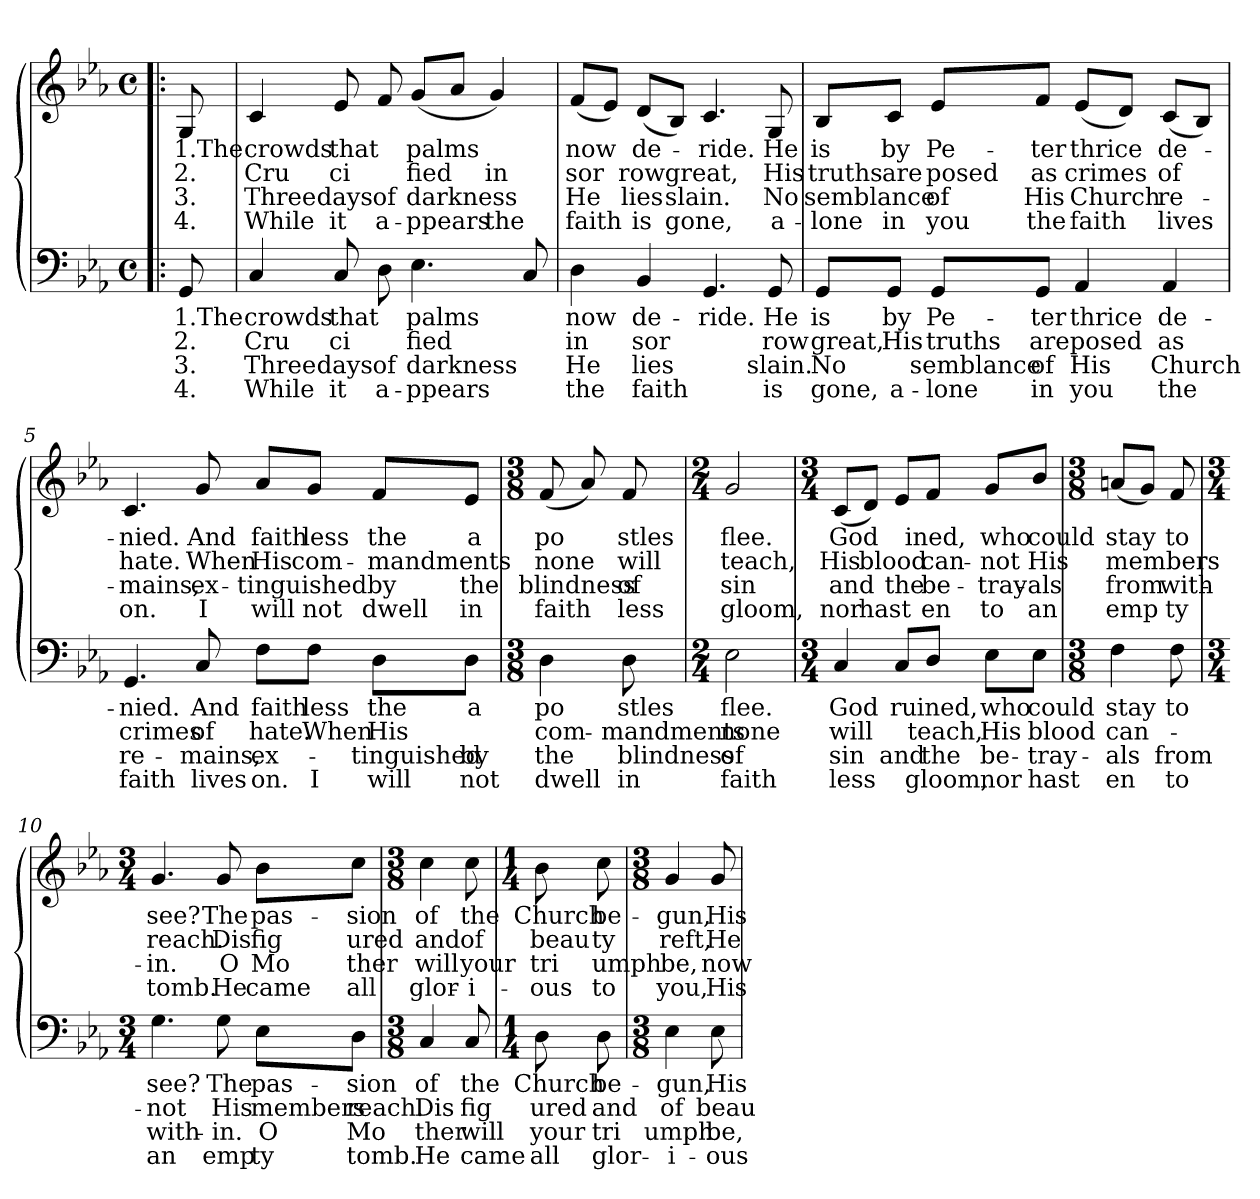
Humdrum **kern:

**kern	**text	**text	**text	**text	**kern	**text	**text	**text	**text
*part2	*part2	*part2	*part2	*part2	*part1	*part1	*part1	*part1	*part1
*staff2	*staff2	*staff2	*staff2	*staff2	*staff1	*staff1	*staff1	*staff1	*staff1
*clefF4	*	*	*	*	*clefG2	*	*	*	*
*k[b-e-a-]	*	*	*	*	*k[b-e-a-]	*	*	*	*
*E-:	*	*	*	*	*E-:	*	*	*	*
*M4/4	*	*	*	*	*M4/4	*	*	*	*
*met(c)	*	*	*	*	*met(c)	*	*	*	*
=1!|:	=1!|:	=1!|:	=1!|:	=1!|:	=1!|:	=1!|:	=1!|:	=1!|:	=1!|:
!	!LO:LY:a:rj	!LO:LY:a:rj	!LO:LY:a:rj	!LO:LY:a:rj	!	!LO:LY:b:rj	!LO:LY:b:rj	!LO:LY:b:rj	!LO:LY:b:rj
8GG/	1.The	2.	3.	4.	8G/	1.The	2.	3.	4.
=2	=2	=2	=2	=2	=2	=2	=2	=2	=2
!	!LO:LY:a	!LO:LY:a	!LO:LY:a	!LO:LY:a	!	!LO:LY:b	!LO:LY:b	!LO:LY:b	!LO:LY:b
4C/	crowds	Cru	Three	While	4c/	crowds	Cru	Three	While
!	!LO:LY:a	!LO:LY:a	!LO:LY:a	!LO:LY:a	!	!LO:LY:b	!LO:LY:b	!LO:LY:b	!LO:LY:b
8C/	that	ci	days	it	8e-/	that	ci	days	it
!	!	!	!LO:LY:a	!LO:LY:a	!	!	!	!LO:LY:b	!LO:LY:b
8D\	.	.	of	a-	8f/	.	.	of	a-
!	!LO:LY:a	!LO:LY:a	!LO:LY:a	!LO:LY:a	!	!LO:LY:b	!LO:LY:b	!LO:LY:b	!LO:LY:b
4.E-\	palms	fied	darkness	-ppears	(<8g/L	palms	fied	darkness	-ppears
.	.	.	.	.	8a-/J	.	.	.	.
!	!	!	!	!	!	!	!LO:LY:b	!	!LO:LY:b
.	.	.	.	.	4g/)	.	in	.	the
8C/	.	.	.	.	.	.	.	.	.
=3	=3	=3	=3	=3	=3	=3	=3	=3	=3
!	!LO:LY:a	!LO:LY:a	!LO:LY:a	!LO:LY:a	!	!LO:LY:b	!LO:LY:b	!LO:LY:b	!LO:LY:b
4D\	now	in	He	the	(<8f/L	now	sor	He	faith
.	.	.	.	.	8e-/J)	.	.	.	.
!	!LO:LY:a	!LO:LY:a	!LO:LY:a	!LO:LY:a	!	!LO:LY:b	!LO:LY:b	!LO:LY:b	!LO:LY:b
4BB-/	de-	sor	lies	faith	(<8d/L	de-	row	lies	is
!	!	!	!	!	!	!	!LO:LY:b	!LO:LY:b	!LO:LY:b
.	.	.	.	.	8B-/J)	.	great,	slain.	gone,
!	!LO:LY:a	!	!	!	!	!LO:LY:b	!	!	!
4.GG/	-ride.	.	.	.	4.c/	-ride.	.	.	.
!	!LO:LY:a	!LO:LY:a	!LO:LY:a	!LO:LY:a	!	!LO:LY:b	!LO:LY:b	!LO:LY:b	!LO:LY:b
8GG/	He	row	slain.	is	8G/	He	His	No	a-
=4	=4	=4	=4	=4	=4	=4	=4	=4	=4
!	!LO:LY:a	!LO:LY:a	!LO:LY:a	!LO:LY:a	!	!LO:LY:b	!LO:LY:b	!LO:LY:b	!LO:LY:b
8GG/L	is	great,	No	gone,	8B-/L	is	truths	semblance	-lone
!	!LO:LY:a	!LO:LY:a	!	!LO:LY:a	!	!LO:LY:b	!LO:LY:b	!	!LO:LY:b
8GG/J	by	His	.	a-	8c/J	by	are	.	in
!	!LO:LY:a	!LO:LY:a	!LO:LY:a	!LO:LY:a	!	!LO:LY:b	!LO:LY:b	!LO:LY:b	!LO:LY:b
8GG/L	Pe-	truths	semblance	-lone	8e-/L	Pe-	posed	of	you
!	!LO:LY:a	!LO:LY:a	!LO:LY:a	!LO:LY:a	!	!LO:LY:b	!LO:LY:b	!LO:LY:b	!LO:LY:b
8GG/J	-ter	are	of	in	8f/J	-ter	as	His	the
!	!LO:LY:a	!LO:LY:a	!LO:LY:a	!LO:LY:a	!	!LO:LY:b	!LO:LY:b	!LO:LY:b	!LO:LY:b
4AA-/	thrice	posed	His	you	(<8e-/L	thrice	crimes	Church	faith
.	.	.	.	.	8d/J)	.	.	.	.
!	!LO:LY:a	!LO:LY:a	!LO:LY:a	!LO:LY:a	!	!LO:LY:b	!LO:LY:b	!LO:LY:b	!LO:LY:b
4AA-/	de-	as	Church	the	(<8c/L	de-	of	re-	lives
.	.	.	.	.	8B-/J)	.	.	.	.
!!LO:LB:g=z
=5	=5	=5	=5	=5	=5	=5	=5	=5	=5
!	!LO:LY:a	!LO:LY:a	!LO:LY:a	!LO:LY:a	!	!LO:LY:b	!LO:LY:b	!LO:LY:b	!LO:LY:b
4.GG/	-nied.	crimes	re-	faith	4.c/	-nied.	hate.	-mains,	on.
!	!LO:LY:a	!LO:LY:a	!LO:LY:a	!LO:LY:a	!	!LO:LY:b	!LO:LY:b	!LO:LY:b	!LO:LY:b
8C/	And	of	-mains,	lives	8g/	And	When	ex-	I
!	!LO:LY:a	!LO:LY:a	!LO:LY:a	!LO:LY:a	!	!LO:LY:b	!LO:LY:b	!LO:LY:b	!LO:LY:b
8F\L	faith	hate.	ex-	on.	8a-/L	faith	His	-tinguished	will
!	!LO:LY:a	!LO:LY:a	!	!LO:LY:a	!	!LO:LY:b	!LO:LY:b	!	!LO:LY:b
8F\J	less	When	.	I	8g/J	less	com-	.	not
!	!LO:LY:a	!LO:LY:a	!LO:LY:a	!LO:LY:a	!	!LO:LY:b	!LO:LY:b	!LO:LY:b	!LO:LY:b
8D\L	the	His	-tinguished	will	8f/L	the	-mandments	by	dwell
!	!LO:LY:a	!	!LO:LY:a	!LO:LY:a	!	!LO:LY:b	!	!LO:LY:b	!LO:LY:b
8D\J	a	.	by	not	8e-/J	a	.	the	in
=6	=6	=6	=6	=6	=6	=6	=6	=6	=6
*M3/8	*	*	*	*	*M3/8	*	*	*	*
!	!LO:LY:a	!LO:LY:a	!LO:LY:a	!LO:LY:a	!	!LO:LY:b	!LO:LY:b	!LO:LY:b	!LO:LY:b
4D\	po	com-	the	dwell	(<8f/	po	none	blindness	faith
.	.	.	.	.	8a-/)	.	.	.	.
!	!LO:LY:a	!LO:LY:a	!LO:LY:a	!LO:LY:a	!	!LO:LY:b	!LO:LY:b	!LO:LY:b	!LO:LY:b
8D\	stles	-mandments	blindness	in	8f/	stles	will	of	less
=7	=7	=7	=7	=7	=7	=7	=7	=7	=7
*M2/4	*	*	*	*	*M2/4	*	*	*	*
!	!LO:LY:a	!LO:LY:a	!LO:LY:a	!LO:LY:a	!	!LO:LY:b	!LO:LY:b	!LO:LY:b	!LO:LY:b
2E-\	flee.	none	of	faith	2g/	flee.	teach,	sin	gloom,
=8	=8	=8	=8	=8	=8	=8	=8	=8	=8
*M3/4	*	*	*	*	*M3/4	*	*	*	*
!	!LO:LY:a	!LO:LY:a	!LO:LY:a	!LO:LY:a	!	!LO:LY:b	!LO:LY:b	!LO:LY:b	!LO:LY:b
4C/	God	will	sin	less	(<8c/L	God	His	and	nor
!	!	!	!	!	!	!	!LO:LY:b	!	!LO:LY:b
.	.	.	.	.	8d/J)	.	blood	.	hast
!	!LO:LY:a	!	!LO:LY:a	!	!	!	!	!LO:LY:b	!
8C/L	ru	.	and	.	8e-/L	.	.	the	.
!	!LO:LY:a	!LO:LY:a	!LO:LY:a	!LO:LY:a	!	!LO:LY:b	!LO:LY:b	!LO:LY:b	!LO:LY:b
8D/J	ined,	teach,	the	gloom,	8f/J	ined,	can-	be-	en
!	!LO:LY:a	!LO:LY:a	!LO:LY:a	!LO:LY:a	!	!LO:LY:b	!LO:LY:b	!LO:LY:b	!LO:LY:b
8E-\L	who	His	be-	nor	8g/L	who	-not	-tray-	to
!	!LO:LY:a	!LO:LY:a	!LO:LY:a	!LO:LY:a	!	!LO:LY:b	!LO:LY:b	!LO:LY:b	!LO:LY:b
8E-\J	could	blood	-tray-	hast	8b-/J	could	His	-als	an
=9	=9	=9	=9	=9	=9	=9	=9	=9	=9
*M3/8	*	*	*	*	*M3/8	*	*	*	*
!	!LO:LY:a	!LO:LY:a	!LO:LY:a	!LO:LY:a	!	!LO:LY:b	!LO:LY:b	!LO:LY:b	!LO:LY:b
4F\	stay	can-	-als	en	(<8an/L	stay	members	from	emp
.	.	.	.	.	8g/J)	.	.	.	.
!	!LO:LY:a	!	!LO:LY:a	!LO:LY:a	!	!LO:LY:b	!	!LO:LY:b	!LO:LY:b
8F\	to	.	from	to	8f/	to	.	with-	ty
!!LO:LB:g=z
=10	=10	=10	=10	=10	=10	=10	=10	=10	=10
*M3/4	*	*	*	*	*M3/4	*	*	*	*
!	!LO:LY:a	!LO:LY:a	!LO:LY:a	!LO:LY:a	!	!LO:LY:b	!LO:LY:b	!LO:LY:b	!LO:LY:b
4.G\	see?	-not	with-	an	4.g/	see?	reach.	-in.	tomb.
!	!LO:LY:a	!LO:LY:a	!LO:LY:a	!LO:LY:a	!	!LO:LY:b	!LO:LY:b	!LO:LY:b	!LO:LY:b
8G\	The	His	-in.	emp	8g/	The	Dis	O	He
!	!LO:LY:a	!LO:LY:a	!LO:LY:a	!LO:LY:a	!	!LO:LY:b	!LO:LY:b	!LO:LY:b	!LO:LY:b
8E-\L	pas-	members	O	ty	8b-\L	pas-	fig	Mo	came
!	!LO:LY:a	!LO:LY:a	!LO:LY:a	!LO:LY:a	!	!LO:LY:b	!LO:LY:b	!LO:LY:b	!LO:LY:b
8D\J	-sion	reach.	Mo	tomb.	8cc\J	-sion	ured	ther	all
=11	=11	=11	=11	=11	=11	=11	=11	=11	=11
*M3/8	*	*	*	*	*M3/8	*	*	*	*
!	!LO:LY:a	!LO:LY:a	!LO:LY:a	!LO:LY:a	!	!LO:LY:b	!LO:LY:b	!LO:LY:b	!LO:LY:b
4C/	of	Dis	ther	He	4cc\	of	and	will	glor-
!	!LO:LY:a	!LO:LY:a	!LO:LY:a	!LO:LY:a	!	!LO:LY:b	!LO:LY:b	!LO:LY:b	!LO:LY:b
8C/	the	fig	will	came	8cc\	the	of	your	-i-
=12	=12	=12	=12	=12	=12	=12	=12	=12	=12
*M1/4	*	*	*	*	*M1/4	*	*	*	*
!	!LO:LY:a	!LO:LY:a	!LO:LY:a	!LO:LY:a	!	!LO:LY:b	!LO:LY:b	!LO:LY:b	!LO:LY:b
8D\	Church	ured	your	all	8b-\	Church	beau	tri	-ous
!	!LO:LY:a	!LO:LY:a	!LO:LY:a	!LO:LY:a	!	!LO:LY:b	!LO:LY:b	!LO:LY:b	!LO:LY:b
8D\	be-	and	tri	glor-	8cc\	be-	ty	umph	to
=13	=13	=13	=13	=13	=13	=13	=13	=13	=13
*M3/8	*	*	*	*	*M3/8	*	*	*	*
!	!LO:LY:a	!LO:LY:a	!LO:LY:a	!LO:LY:a	!	!LO:LY:b	!LO:LY:b	!LO:LY:b	!LO:LY:b
4E-\	-gun,	of	umph	-i-	4g/	-gun,	reft,	be,	you,
!	!LO:LY:a	!LO:LY:a	!LO:LY:a	!LO:LY:a	!	!LO:LY:b	!LO:LY:b	!LO:LY:b	!LO:LY:b
8E-\	His	beau	be,	-ous	8g/	His	He	now	His
=	=	=	=	=	=	=	=	=	=
*-	*-	*-	*-	*-	*-	*-	*-	*-	*-
